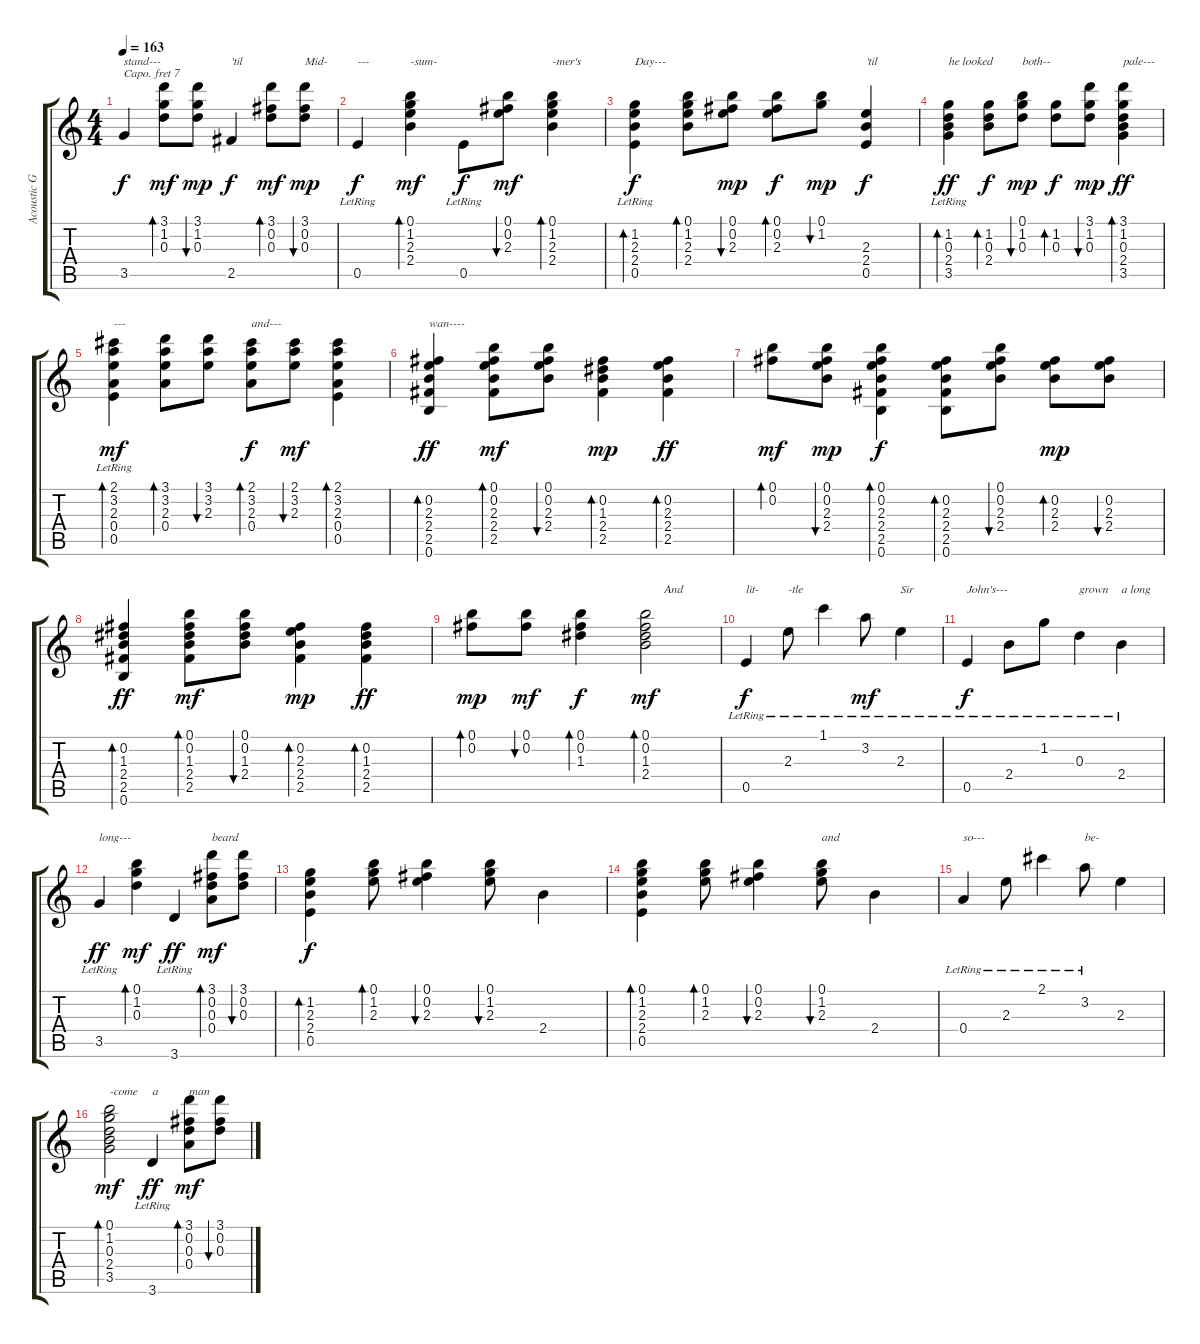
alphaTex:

\track ("Acoustic Guitar" "Acoustic G") {instrument acousticguitarsteel}
\staff {score tabs}
\capo 7
\tuning (E4 B3 G3 D3 A2 E2) {hide}
\ts (4 4)
\tempo 163
\clef g2
\ks c
3.5.4{txt "stand---" dy f} (3.1 1.2 0.3).8{bd 60 dy mf} (3.1 1.2 0.3).8{bu 60 dy mp} 2.5.4{txt "'til" dy f} (3.1 0.2 0.3).8{bd 60 dy mf} (3.1 0.2 0.3).8{bu 60 txt "Mid-" dy mp} |
0.5{lr}.4{txt "---" dy f} (0.1 1.2 2.3 2.4).4{bd 120 txt "-sum-" dy mf} 0.5{lr}.8{dy f} (0.1 0.2 2.3).8{bu 120 dy mf} (0.1 1.2 2.3 2.4).4{bd 120 txt "-mer's"} |
(1.2 2.3 2.4 0.5{lr}).4{bd 120 txt "Day---" dy f} (0.1 1.2 2.3 2.4).8{bd 120} (0.1 0.2 2.3).8{bu 120 dy mp} (0.1 0.2 2.3).8{bd 60 dy f} (0.1 1.2).8{bu 120 dy mp} (2.3 2.4 0.5).4{txt "'til" dy f} |
(1.2 0.3 2.4 3.5{lr}).4{bd 120 txt "he looked" dy ff} (1.2 0.3 2.4).8{bd 60 dy f} (0.1 1.2 0.3).8{bu 120 txt "both--" dy mp} (1.2 0.3).8{bd 60 dy f} (3.1 1.2 0.3).8{bu 120 dy mp} (3.1 1.2 0.3 2.4 3.5).4{bd 60 txt "pale---" dy ff} |
(2.1 3.2 2.3 0.4 0.5{lr}).4{bd 120 txt "---" dy mf} (3.1 3.2 2.3 0.4).8{bd 120} (3.1 3.2 2.3).8{bu 120} (2.1 3.2 2.3 0.4).8{bd 120 txt "and---" dy f} (2.1 3.2 2.3).8{bu 120 dy mf} (2.1 3.2 2.3 0.4 0.5).4{bd 120} |
(0.2 2.3 2.4 2.5 0.6).4{bd 120 txt "wan----" dy ff} (0.1 0.2 2.3 2.4 2.5).8{bd 60 dy mf} (0.1 0.2 2.3 2.4).8{bu 60} (0.2 1.3 2.4 2.5).4{bd 120 dy mp} (0.2 2.3 2.4 2.5).4{bd 120 dy ff} |
(0.1 0.2).8{bd 60 dy mf} (0.1 0.2 2.3 2.4).8{bu 60 dy mp} (0.1 0.2 2.3 2.4 2.5 0.6).4{bd 120 dy f} (0.2 2.3 2.4 2.5 0.6).8{bd 60} (0.1 0.2 2.3 2.4).8{bu 60} (0.2 2.3 2.4).8{bd 60 dy mp} (0.2 2.3 2.4).8{bu 60} |
(0.2 1.3 2.4 2.5 0.6).4{bd 120 dy ff} (0.1 0.2 1.3 2.4 2.5).8{bd 60 dy mf} (0.1 0.2 1.3 2.4).8{bu 60} (0.2 2.3 2.4 2.5).4{bd 120 dy mp} (0.2 1.3 2.4 2.5).4{bd 120 dy ff} |
(0.1 0.2).8{bd 240 dy mp} (0.1 0.2).8{bu 240 dy mf} (0.1 0.2 1.3).4{bd 120 dy f} (0.1 0.2 1.3 2.4).2{bd 120 txt "      And" dy mf} |
0.5{lr}.4{txt "lit-" dy f} 2.3{lr}.8{txt "-tle"} 1.1{lr}.4 3.2{lr}.8{dy mf} 2.3{lr}.4{txt "Sir"} |
0.5{lr}.4{txt "John's---" dy f} 2.4{lr}.8 1.2{lr}.8 0.3{lr}.4{txt "grown"} 2.4{lr}.4{txt "a long"} |
3.5{lr}.4{txt "long---" dy ff} (0.1 1.2 0.3).4{bd 120 dy mf} 3.6{lr}.4{dy ff} (3.1 0.2 0.3 0.4).8{bd 60 txt "beard" dy mf} (3.1 0.2 0.3).8{bu 60} |
(1.2 2.3 2.4 0.5).4{bd 120 dy f} (0.1 1.2 2.3).8{bd 60} (0.1 0.2 2.3).4{bu 60} (0.1 1.2 2.3).8{bu 60} 2.4.4 |
(0.1 1.2 2.3 2.4 0.5).4{bd 120} (0.1 1.2 2.3).8{bd 60} (0.1 0.2 2.3).4{bu 60} (0.1 1.2 2.3).8{bu 60 txt "and"} 2.4.4 |
0.4{lr}.4{txt "so---"} 2.3{lr}.8 2.1{lr}.4 3.2{lr}.8{txt "be-"} 2.3.4 |
(0.1 1.2 0.3 2.4 3.5).2{bd 120 txt "-come" dy mf} 3.6{lr}.4{txt "a" dy ff} (3.1 0.2 0.3 0.4).8{bd 60 txt "man" dy mf} (3.1 0.2 0.3).8{bu 60}
